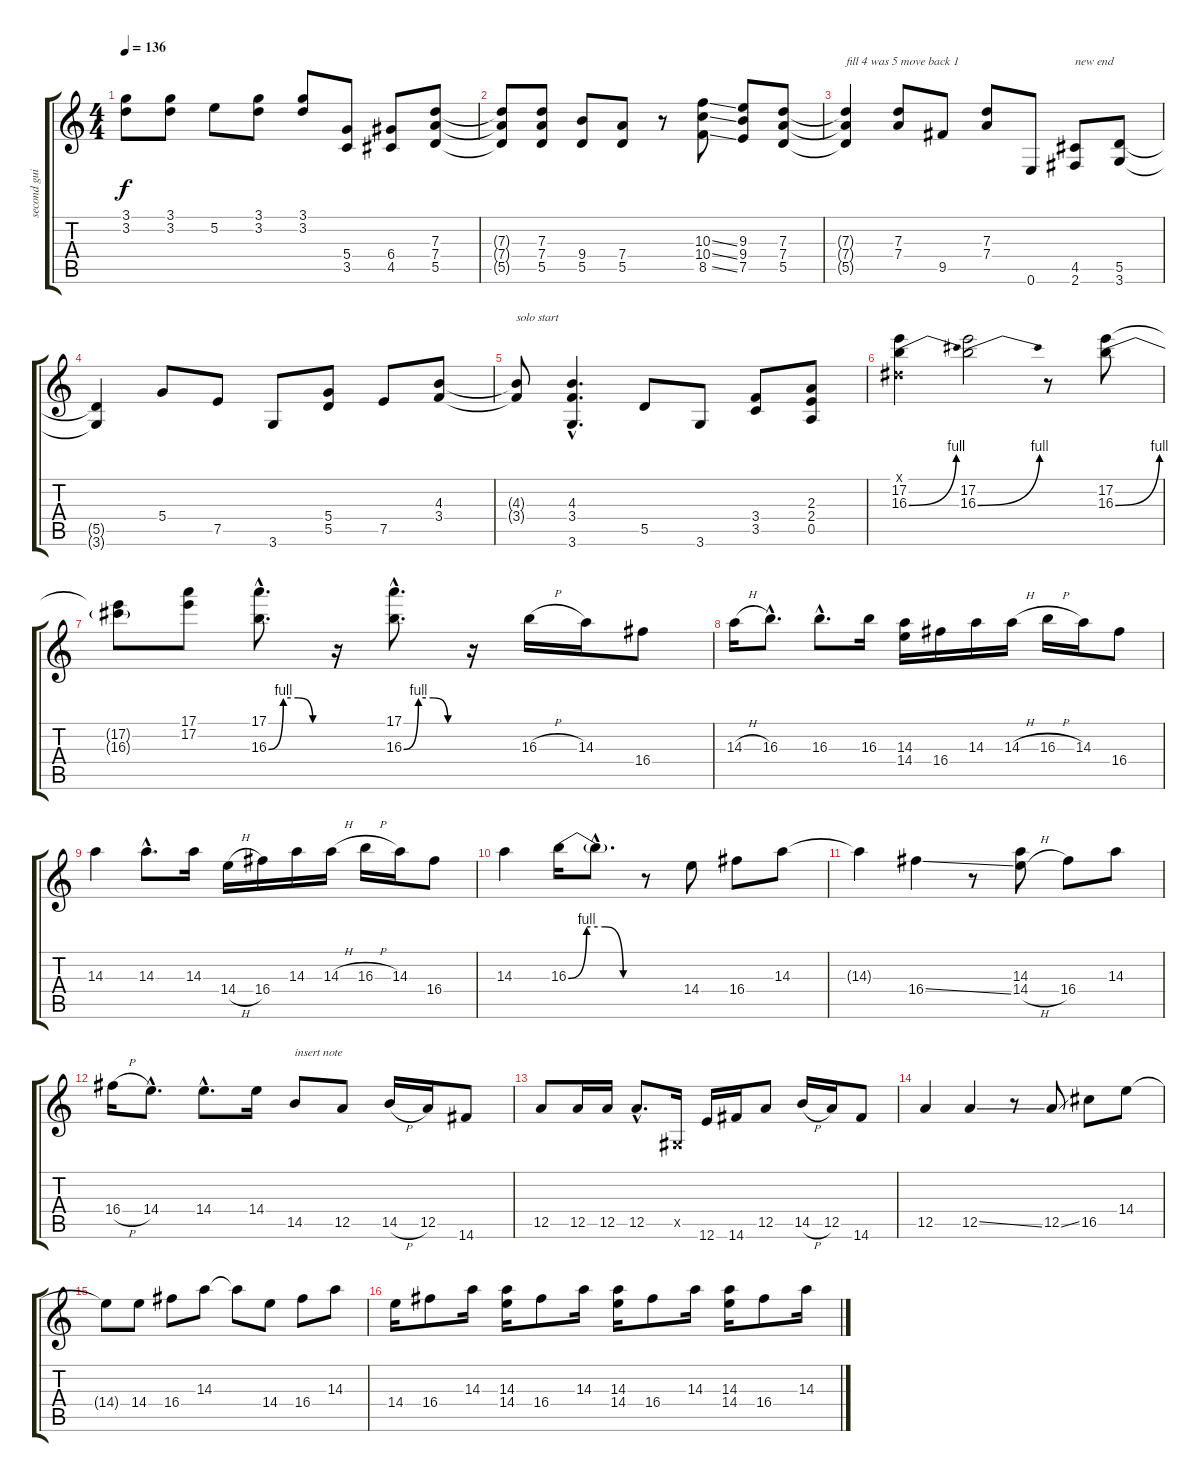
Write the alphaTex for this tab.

\track ("second guitar1-27" "second gui") {instrument electricguitarclean}
\staff {score tabs}
\tuning (E4 B3 G3 D3 A2 E2) {hide}
\ts (4 4)
\tempo 136
\clef g2
\ks c
(3.1 3.2).8{dy f} (3.1 3.2).8 5.2.8 (3.1 3.2).8 (3.1 3.2).8 (5.4 3.5).8 (6.4 4.5).8 (7.3 7.4 5.5).8 |
(7.3{t} 7.4{t} 5.5{t}).8 (7.3 7.4 5.5).8 (9.4 5.5).8 (7.4 5.5).8 r.8 (10.3{ss} 10.4{ss} 8.5{ss}).8 (9.3 9.4 7.5).8 (7.3 7.4 5.5).8 |
(7.3{t} 7.4{t} 5.5{t}).4{txt "fill 4 was 5 move back 1"} (7.3 7.4).8 9.5.8 (7.3 7.4).8 0.6.8 (4.5 2.6).8{txt "new end"} (5.5 3.6).8 |
(5.5{t} 3.6{t}).4 5.4.8 7.5.8 3.6.8 (5.4 5.5).8 7.5.8 (4.3 3.4).8 |
(4.3{t} 3.4{t}).8{txt "solo start"} (4.3{hac} 3.4{hac} 3.6{hac}).4{d} 5.5.8 3.6.8 (3.4 3.5).8 (2.3 2.4 0.5).8 |
(-1.1{x} 17.2 16.3{be (bend 0 0 60 4)}).4 (17.2 16.3{be (bend 0 0 60 4)}).2 r.8 (17.2 16.3{be (bend 0 0 60 4)}).8 |
(17.2{t} 16.3{t}).8 (17.1 17.2).8 (17.1{hac} 16.3{be (custom 0 0 15 4 30 4 45 0 60 0) hac}).8{d} r.16 (17.1{hac} 16.3{be (custom 0 0 15 4 30 4 45 0 60 0) hac}).8{d} r.16 16.3{h}.16 14.3.16 16.4.8 |
14.3{h}.16 16.3{hac}.8{d} 16.3{hac}.8{d} 16.3.16 (14.3 14.4).16 16.4.16 14.3.16 14.3{h}.16 16.3{h}.16 14.3.16 16.4.8 |
14.3.4 14.3{hac}.8{d} 14.3.16 14.4{h}.16 16.4.16 14.3.16 14.3{h}.16 16.3{h}.16 14.3.16 16.4.8 |
14.3.4 16.3{be (custom 0 0 15 4 30 4 45 0 60 0)}.16 16.3{hac t}.8{d} r.8 14.4.8 16.4.8 14.3.8 |
14.3{t}.4 16.4{ss}.4 r.8 (14.3 14.4{h}).8 16.4.8 14.3.8 |
16.4{h}.16 14.4{hac}.8{d} 14.4{hac}.8{d} 14.4.16 14.5.8{txt "insert note"} 12.5.8 14.5{h}.16 12.5.16 14.6.8 |
12.5.8 12.5.16 12.5.16 12.5{hac}.8{d} -1.5{x}.16 12.6.16 14.6.16 12.5.8 14.5{h}.16 12.5.16 14.6.8 |
12.5.4 12.5{ss}.4 r.8 12.5{ss}.8 16.5.8 14.4.8 |
14.4{t}.8 14.4.8 16.4.8 14.3.8 14.3{t}.8 14.4.8 16.4.8 14.3.8 |
14.4.16 16.4.8 14.3.16 (14.3 14.4).16 16.4.8 14.3.16 (14.3 14.4).16 16.4.8 14.3.16 (14.3 14.4).16 16.4.8 14.3.16
